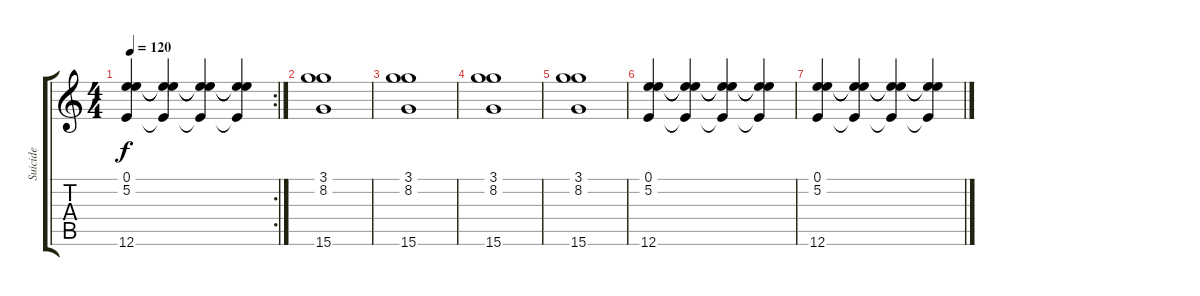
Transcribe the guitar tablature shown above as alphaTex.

\track ("Suicide" "Suicide") {instrument acousticguitarsteel}
\staff {score tabs}
\tuning (E4 B3 G3 D3 A2 E2) {hide}
\rc 2
\ts (4 4)
\tempo 120
\clef g2
\ks c
(0.1 5.2 12.6).4{dy f} (0.1{t} 5.2{t} 12.6{t}).4 (0.1{t} 5.2{t} 12.6{t}).4 (0.1{t} 5.2{t} 12.6{t}).4 |
(3.1 8.2 15.6).1{volume 0} |
(3.1 8.2 15.6).1 |
(3.1 8.2 15.6).1 |
(3.1 8.2 15.6).1 |
(0.1 5.2 12.6).4 (0.1{t} 5.2{t} 12.6{t}).4 (0.1{t} 5.2{t} 12.6{t}).4 (0.1{t} 5.2{t} 12.6{t}).4 |
(0.1 5.2 12.6).4 (0.1{t} 5.2{t} 12.6{t}).4 (0.1{t} 5.2{t} 12.6{t}).4 (0.1{t} 5.2{t} 12.6{t}).4
